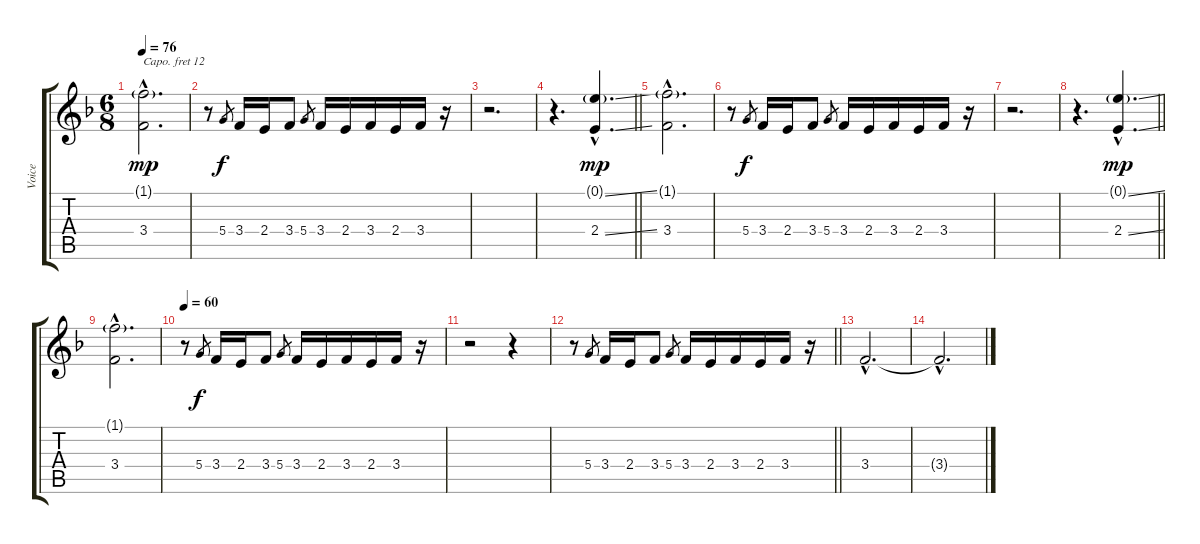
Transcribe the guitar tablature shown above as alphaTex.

\track ("Voice" "Voice") {instrument lead1square}
\staff {score tabs}
\capo 12
\tuning (E4 B3 G3 D3 A2 E2) {hide}
\ts (6 8)
\tempo 76
\clef g2
\ks f
(1.1{g hac} 3.4{hac}).2{d dy mp} |
r.8 5.4.8{gr dy f} 3.4.16 2.4.16 3.4.8 5.4.8{gr} 3.4.16 2.4.16 3.4.16 2.4.16 3.4.16 r.16 |
r.2{d} |
\barLineRight lightlight
r.4{d} (0.1{ss g hac} 2.4{ss hac}).4{d dy mp} |
(1.1{g hac} 3.4{hac}).2{d} |
r.8 5.4.8{gr dy f} 3.4.16 2.4.16 3.4.8 5.4.8{gr} 3.4.16 2.4.16 3.4.16 2.4.16 3.4.16 r.16 |
r.2{d} |
\barLineRight lightlight
r.4{d} (0.1{ss g hac} 2.4{ss hac}).4{d dy mp} |
(1.1{g hac} 3.4{hac}).2{d} |
\tempo 60
r.8 5.4.8{gr dy f} 3.4.16 2.4.16 3.4.8 5.4.8{gr} 3.4.16 2.4.16 3.4.16 2.4.16 3.4.16 r.16 |
r.2 r.4 |
\barLineRight lightlight
r.8 5.4.8{gr} 3.4.16 2.4.16 3.4.8 5.4.8{gr} 3.4.16 2.4.16 3.4.16 2.4.16 3.4.16 r.16 |
3.4{hac}.2{d} |
3.4{hac t}.2{d}
